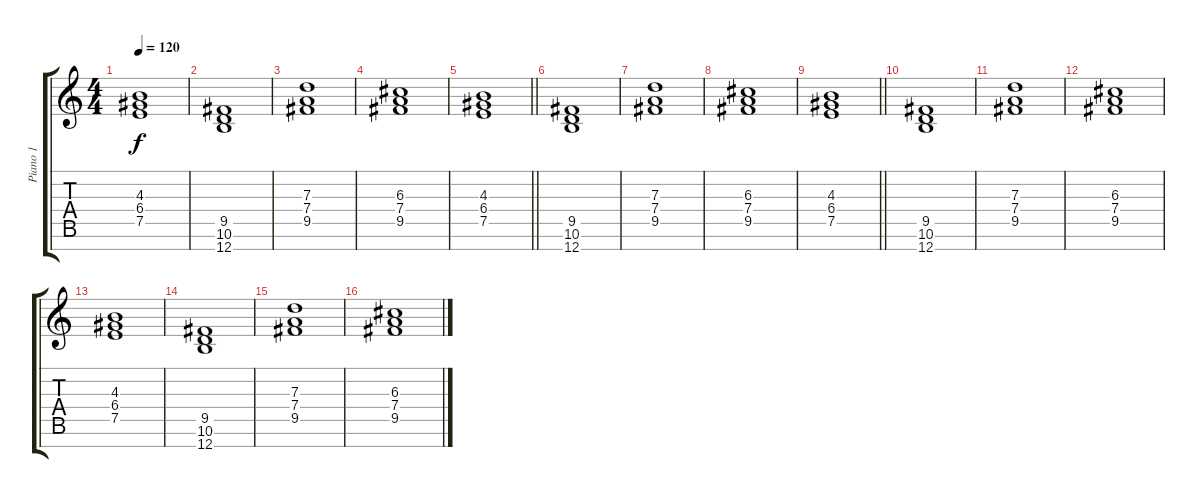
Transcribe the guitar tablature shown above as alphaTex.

\track ("Piano 1" "Piano 1") {instrument acousticgrandpiano}
\staff {score tabs}
\tuning (E5 B4 G4 D4 A3 E3 B2) {hide}
\ts (4 4)
\tempo 120
\clef g2
\ks c
(4.3 6.4 7.5).1{dy f} |
(9.5 10.6 12.7).1 |
(7.3 7.4 9.5).1 |
(6.3 7.4 9.5).1 |
\barLineRight lightlight
(4.3 6.4 7.5).1 |
\section ("" "")
(9.5 10.6 12.7).1 |
(7.3 7.4 9.5).1 |
(6.3 7.4 9.5).1 |
\barLineRight lightlight
(4.3 6.4 7.5).1 |
(9.5 10.6 12.7).1 |
(7.3 7.4 9.5).1 |
(6.3 7.4 9.5).1 |
(4.3 6.4 7.5).1 |
(9.5 10.6 12.7).1 |
(7.3 7.4 9.5).1 |
(6.3 7.4 9.5).1
